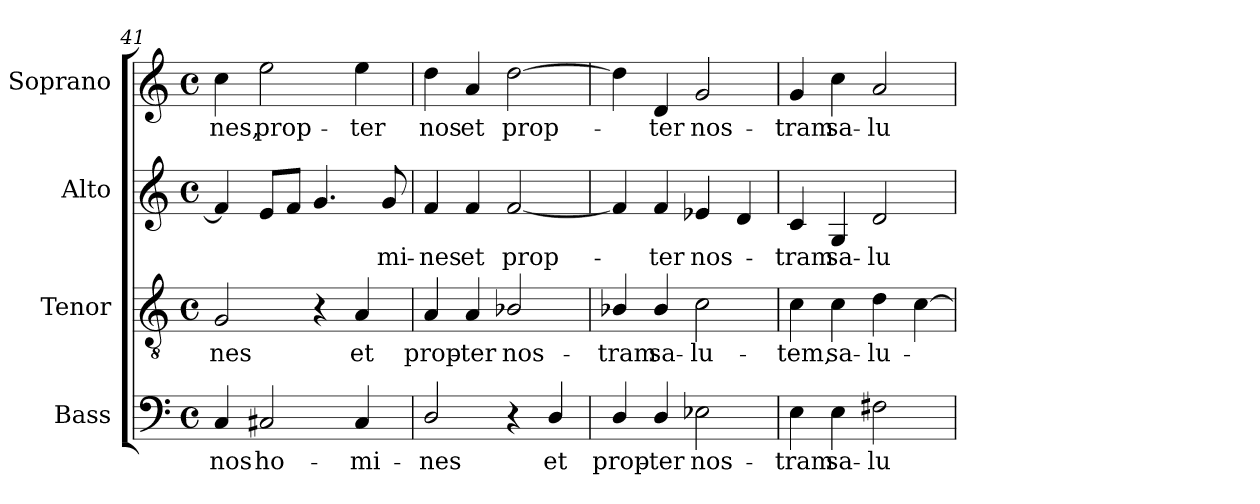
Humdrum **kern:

**kern	**text	**kern	**text	**kern	**text	**kern	**text
*part4	*part4	*part3	*part3	*part2	*part2	*part1	*part1
*staff4	*staff4	*staff3	*staff3	*staff2	*staff2	*staff1	*staff1
*I"Bass	*	*I"Tenor	*	*I"Alto	*	*I"Soprano	*
*I'B.	*	*I'T.	*	*I'A.	*	*I'S.	*
*clefF4	*	*clefGv2	*	*clefG2	*	*clefG2	*
*	*	*ITrd7c12	*	*	*	*	*
*k[]	*	*k[]	*	*k[]	*	*k[]	*
*C:	*	*C:	*	*C:	*	*C:	*
*M4/4	*	*M4/4	*	*M4/4	*	*M4/4	*
*met(c)	*	*met(c)	*	*met(c)	*	*met(c)	*
=41	=41	=41	=41	=41	=41	=41	=41
!	!LO:LY:b:color=#000000	!	!	!	!	!	!
!	!	!	!LO:LY:b:color=#000000	!	!	!	!
!	!	!	!	!	!	!	!LO:LY:b:color=#000000
4Ci/	nos	2GGi/	-nes	4fi/]	.	4cci\	-nes,
!	!LO:LY:b:color=#000000	!	!	!	!	!	!
!	!	!	!	!	!	!	!LO:LY:b:color=#000000
2C#Xi/	ho-	.	.	8ei/L	.	2eei\	prop-
.	.	.	.	8fi/J	.	.	.
.	.	4r	.	4.gi/	.	.	.
!	!LO:LY:b:color=#000000	!	!	!	!	!	!
!	!	!	!LO:LY:b:color=#000000	!	!	!	!
!	!	!	!	!	!	!	!LO:LY:b:color=#000000
4C#i/	-mi-	4AAi/	et	.	.	4eei\	-ter
!	!	!	!	!	!LO:LY:b:color=#000000	!	!
.	.	.	.	8gi/	-mi-	.	.
=42	=42	=42	=42	=42	=42	=42	=42
!	!LO:LY:b:color=#000000	!	!	!	!	!	!
!	!	!	!LO:LY:b:color=#000000	!	!	!	!
!	!	!	!	!	!LO:LY:b:color=#000000	!	!
!	!	!	!	!	!	!	!LO:LY:b:color=#000000
2Di/	-nes	4AAi/	prop-	4fi/	-nes	4ddi\	nos
!	!	!	!LO:LY:b:color=#000000	!	!	!	!
!	!	!	!	!	!LO:LY:b:color=#000000	!	!
!	!	!	!	!	!	!	!LO:LY:b:color=#000000
.	.	4AAi/	-ter	4fi/	et	4ai/	et
!	!	!	!LO:LY:b:color=#000000	!	!	!	!
!	!	!	!	!	!LO:LY:b:color=#000000	!	!
!	!	!	!	!	!	!	!LO:LY:b:color=#000000
4r	.	2BB-Xi/	nos-	[2fi/	prop-	[2ddi\	prop-
!	!LO:LY:b:color=#000000	!	!	!	!	!	!
4Di/	et	.	.	.	.	.	.
=43	=43	=43	=43	=43	=43	=43	=43
!	!LO:LY:b:color=#000000	!	!	!	!	!	!
!	!	!	!LO:LY:b:color=#000000	!	!	!	!
4Di/	prop-	4BB-Xi/	-tram	4fi/]	.	4ddi\]	.
!	!LO:LY:b:color=#000000	!	!	!	!	!	!
!	!	!	!LO:LY:b:color=#000000	!	!	!	!
!	!	!	!	!	!LO:LY:b:color=#000000	!	!
!	!	!	!	!	!	!	!LO:LY:b:color=#000000
4Di/	-ter	4BB-i/	sa-	4fi/	-ter	4di/	-ter
!	!LO:LY:b:color=#000000	!	!	!	!	!	!
!	!	!	!LO:LY:b:color=#000000	!	!	!	!
!	!	!	!	!	!LO:LY:b:color=#000000	!	!
!	!	!	!	!	!	!	!LO:LY:b:color=#000000
2E-Xi\	nos-	2Ci\	-lu-	4e-Xi/	nos-	2gi/	nos-
.	.	.	.	4di/	.	.	.
!!LO:LB:g=z
=44	=44	=44	=44	=44	=44	=44	=44
!	!LO:LY:b:color=#000000	!	!	!	!	!	!
!	!	!	!LO:LY:b:color=#000000	!	!	!	!
!	!	!	!	!	!LO:LY:b:color=#000000	!	!
!	!	!	!	!	!	!	!LO:LY:b:color=#000000
4Ei\	-tram	4Ci\	-tem,	4ci/	-tram	4gi/	-tram
!	!LO:LY:b:color=#000000	!	!	!	!	!	!
!	!	!	!LO:LY:b:color=#000000	!	!	!	!
!	!	!	!	!	!LO:LY:b:color=#000000	!	!
!	!	!	!	!	!	!	!LO:LY:b:color=#000000
4Ei\	sa-	4Ci\	sa-	4Gi/	sa-	4cci\	sa-
!	!LO:LY:b:color=#000000	!	!	!	!	!	!
!	!	!	!LO:LY:b:color=#000000	!	!	!	!
!	!	!	!	!	!LO:LY:b:color=#000000	!	!
!	!	!	!	!	!	!	!LO:LY:b:color=#000000
2F#Xi\	-lu-	4Di\	-lu-	2di/	-lu-	2ai/	-lu-
.	.	[4Ci\	.	.	.	.	.
=	=	=	=	=	=	=	=
*-	*-	*-	*-	*-	*-	*-	*-
